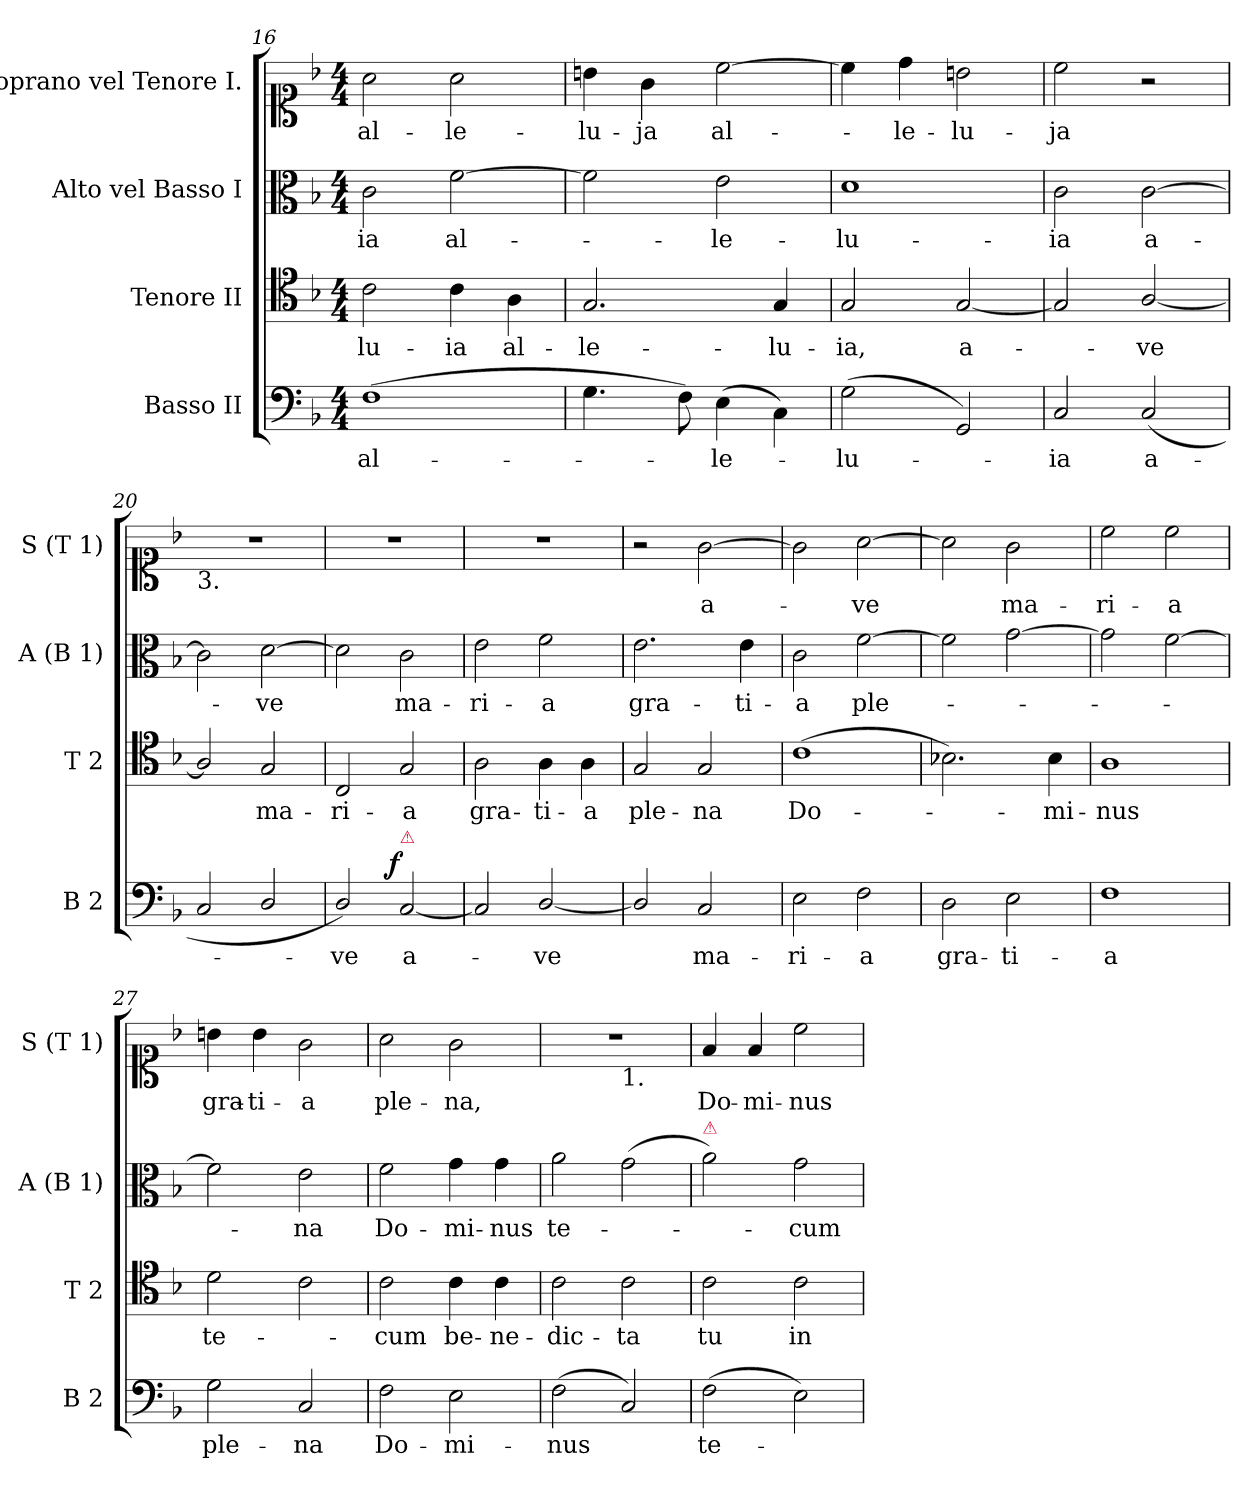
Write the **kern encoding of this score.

**kern	**text	**dynam	**kern	**text	**kern	**text	**kern	**text
*part4	*part4	*part4	*part3	*part3	*part2	*part2	*part1	*part1
*staff4	*staff4	*staff4	*staff3	*staff3	*staff2	*staff2	*staff1	*staff1
*I"Basso II	*	*	*I"Tenore II	*	*I"Alto vel Basso I	*	*I"Soprano vel Tenore I.	*
*I'B 2	*	*	*I'T 2	*	*I'A (B 1)	*	*I'S (T 1)	*
*clefF4	*	*	*clefC4	*	*clefC3	*	*clefC1	*
*k[b-]	*	*	*k[b-]	*	*k[b-]	*	*k[b-]	*
*F:	*	*	*F:	*	*F:	*	*F:	*
*M4/4	*	*	*M4/4	*	*M4/4	*	*M4/4	*
=16	=16	=16	=16	=16	=16	=16	=16	=16
(>1F	al-	.	2c\	-lu-	2c\	-ia	2a\	al-
.	.	.	4c\	-ia	[2f\	al-	2a\	-le-
.	.	.	4A\	al-	.	.	.	.
=17	=17	=17	=17	=17	=17	=17	=17	=17
4.G\	.	.	2.G/	-le-	2f\]	.	4bn\	-lu-
.	.	.	.	.	.	.	4g\	-ja
8F\)	.	.	.	.	.	.	.	.
(>4E\	-le-	.	.	.	2e\	-le-	[2cc\	al-
4C\)	.	.	4G/	-lu-	.	.	.	.
=18	=18	=18	=18	=18	=18	=18	=18	=18
(>2G\	-lu-	.	2G/	-ia,	1d	-lu-	4cc\]	.
.	.	.	.	.	.	.	4dd\	-le-
2GG/)	.	.	[2G/	a-	.	.	2bn\	-lu-
=19	=19	=19	=19	=19	=19	=19	=19	=19
2C/	-ia	.	2G/]	.	2c\	-ia	2cc\	-ja
!	!	!LO:DY:b:rj	!	!	!	!	!	!
(>2C/	a-	p&colon;	[2A/	-ve	[2c\	a-	2r	.
=20	=20	=20	=20	=20	=20	=20	=20	=20
!	!	!	!	!	!	!	!LO:TX:b:t=3.	!
2C/	.	.	2A/]	.	2c\]	.	1r	.
2D/	.	.	2G/	ma-	[2d\	-ve	.	.
=21	=21	=21	=21	=21	=21	=21	=21	=21
2D/)	-ve	.	2C/	-ri-	2d\]	.	1r	.
!LO:TX:a:color=crimson:t=⚠	!	!	!	!	!	!	!	!
!	!	!LO:DY:b:rj	!	!	!	!	!	!
[2C/	a-	f.	2G/	-a	2c\	ma-	.	.
=22	=22	=22	=22	=22	=22	=22	=22	=22
2C/]	.	.	2A\	gra-	2e\	-ri-	1r	.
[2D/	-ve	.	4A\	-ti-	2f\	-a	.	.
.	.	.	4A\	-a	.	.	.	.
=23	=23	=23	=23	=23	=23	=23	=23	=23
2D/]	.	.	2G/	ple-	2.e\	gra-	2r	.
2C/	ma-	.	2G/	-na	.	.	[2g\	a-
.	.	.	.	.	4e\	-ti-	.	.
=24	=24	=24	=24	=24	=24	=24	=24	=24
2E\	-ri-	.	(>1c	Do-	2c\	-a	2g\]	.
2F\	-a	.	.	.	[2f\	ple-	[2a\	-ve
=25	=25	=25	=25	=25	=25	=25	=25	=25
2D\	gra-	.	2.B-X\)	.	2f\]	.	2a\]	.
2E\	-ti-	.	.	.	[2g\	.	2g\	ma-
.	.	.	4B-\	mi-	.	.	.	.
=26	=26	=26	=26	=26	=26	=26	=26	=26
1F	-a	.	1A	-nus	2g\]	.	2cc\	-ri-
.	.	.	.	.	[2f\	.	2cc\	-a
=27	=27	=27	=27	=27	=27	=27	=27	=27
2G\	ple-	.	2d\	te-	2f\]	.	4bn\	gra-
.	.	.	.	.	.	.	4b\	-ti-
2C/	-na	.	2c\	.	2e\	-na	2g\	-a
=28	=28	=28	=28	=28	=28	=28	=28	=28
2F\	Do-	.	2c\	-cum	2f\	Do-	2a\	ple-
2E\	-mi-	.	4c\	be-	4g\	-mi-	2g\	-na,
.	.	.	4c\	-ne-	4g\	-nus	.	.
=29	=29	=29	=29	=29	=29	=29	=29	=29
*	*	*	*	*	*	*	*^	*
(>2F\	-nus	.	2c\	-dic-	2a\	te-	1r	2ryy	.
!	!	!	!	!	!	!	!	!LO:TX:b:t=1.	!
2C/)	.	.	2c\	-ta	(>2g\	.	.	2ryy	.
=30	=30	=30	=30	=30	=30	=30	=30	=30	=30
!	!	!	!	!	!LO:TX:a:color=crimson:t=⚠	!	!	!	!
*	*	*	*	*	*	*	*v	*v	*
(>2F\	te-	.	2c\	tu	2a\)	.	4f/	Do-
.	.	.	.	.	.	.	4f/	-mi-
2E\)	.	.	2c\	in	2g\	-cum	2cc\	-nus
=	=	=	=	=	=	=	=	=
*-	*-	*-	*-	*-	*-	*-	*-	*-
